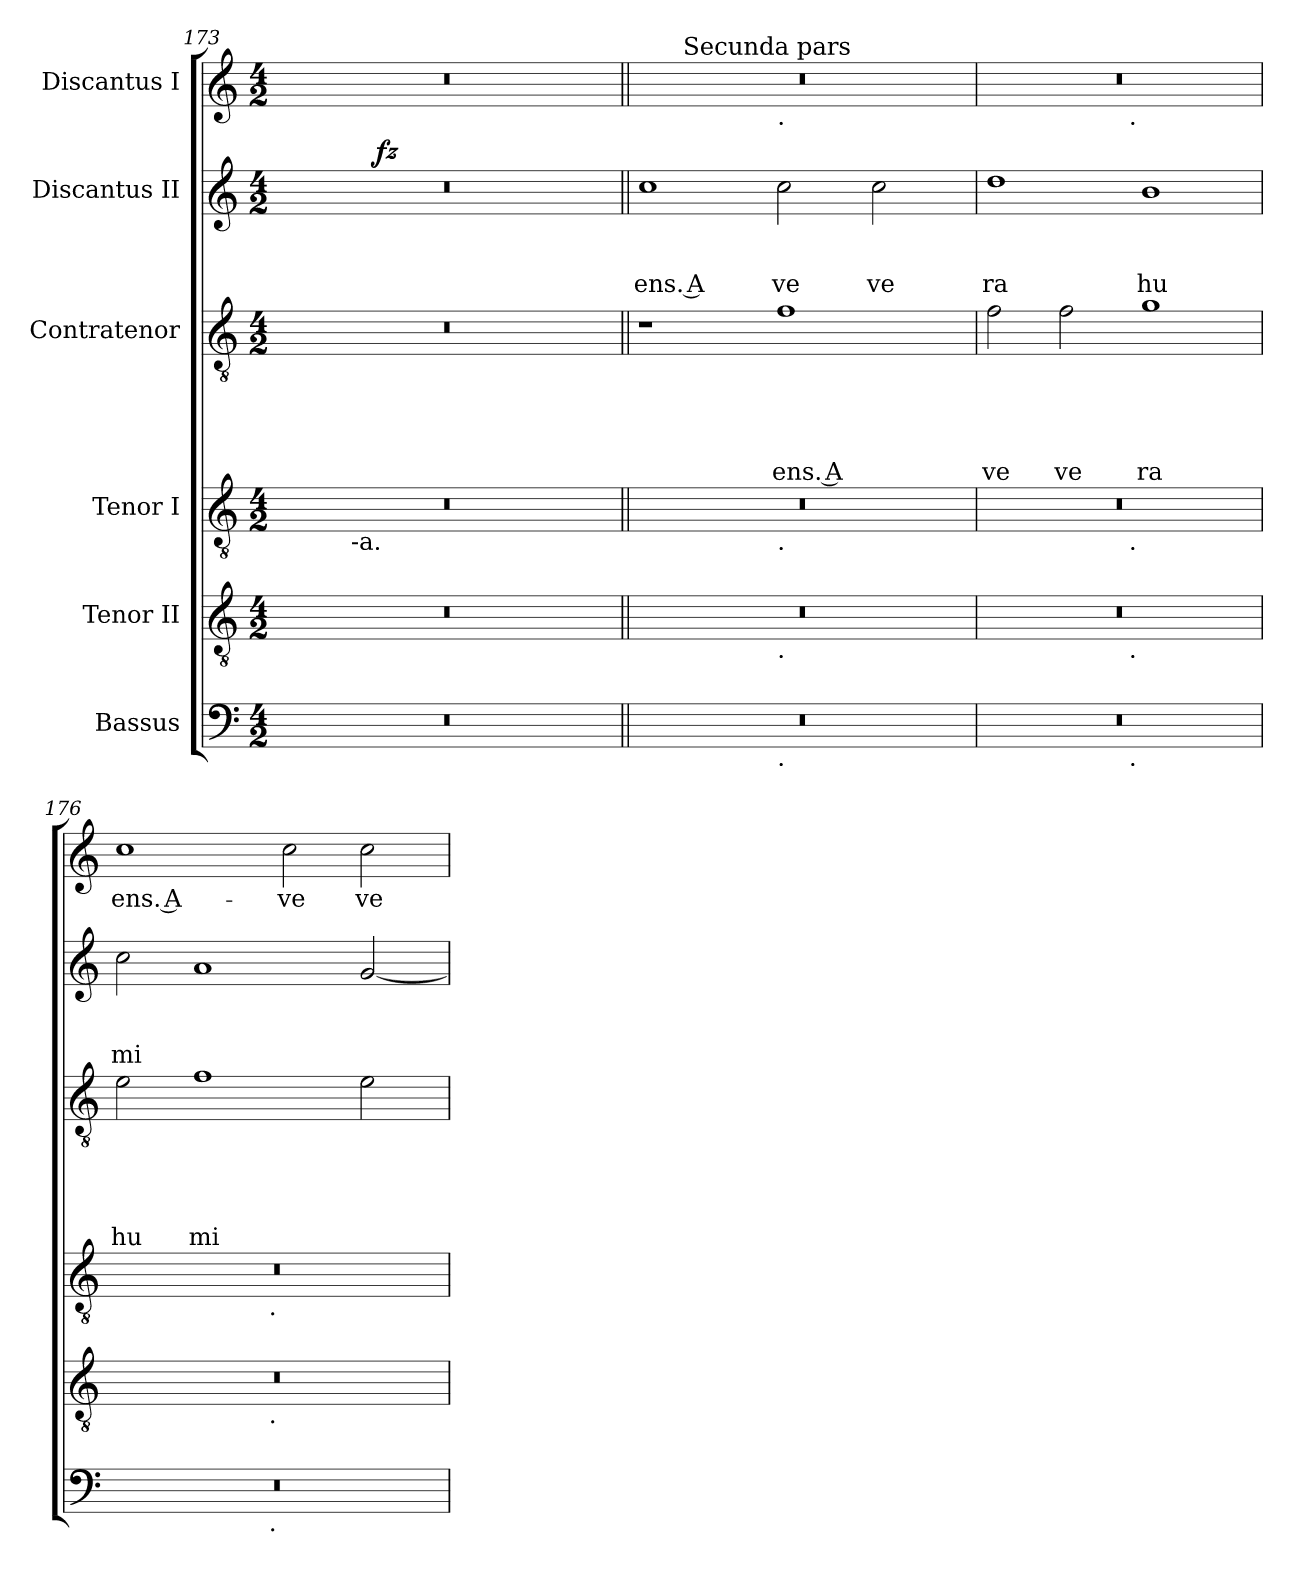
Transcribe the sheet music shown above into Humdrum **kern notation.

**kern	**dynam	**kern	**kern	**kern	**text	**text	**text	**text	**text	**kern	**text	**text	**text	**dynam	**kern	**text
*part6	*part6	*part5	*part4	*part3	*part3	*part3	*part3	*part3	*part3	*part2	*part2	*part2	*part2	*part2	*part1	*part1
*staff6	*staff6	*staff5	*staff4	*staff3	*staff3	*staff3	*staff3	*staff3	*staff3	*staff2	*staff2	*staff2	*staff2	*staff2	*staff1	*staff1
*I"Bassus	*	*I"Tenor II	*I"Tenor I	*I"Contratenor	*	*	*	*	*	*I"Discantus II	*	*	*	*	*I"Discantus I	*
*clefF4	*	*clefGv2	*clefGv2	*clefGv2	*	*	*	*	*	*clefG2	*	*	*	*	*clefG2	*
*k[]	*	*k[]	*k[]	*k[]	*	*	*	*	*	*k[]	*	*	*	*	*k[]	*
*C:	*	*C:	*C:	*C:	*	*	*	*	*	*C:	*	*	*	*	*C:	*
*M4/2	*	*M4/2	*M4/2	*M4/2	*	*	*	*	*	*M4/2	*	*	*	*	*M4/2	*
=173	=173	=173	=173	=173	=173	=173	=173	=173	=173	=173	=173	=173	=173	=173	=173	=173
*^	*	*	*^	*	*	*	*	*	*	*^	*	*	*	*	*	*
0r	4..ryy	.	0r	0r	4ryy	0r	.	.	.	.	.	0r	4..ryy	.	.	.	.	0r	.
.	.	.	.	.	16.ryy	.	.	.	.	.	.	.	.	.	.	.	.	.	.
!	!	!	!	!	!LO:TX:b:t=-a.	!	!	!	!	!	!	!	!	!	!	!	!	!	!
.	.	.	.	.	1ryy	.	.	.	.	.	.	.	.	.	.	.	.	.	.
!	!	!LO:DY:a	!	!	!	!	!	!	!	!	!	!	!	!	!	!	!	!	!
!	!	!LO:DY:n=1:b	!	!	!	!	!	!	!	!	!	!	!	!	!	!	!LO:DY:b	!	!
.	1ryy	fz ffff	.	.	.	.	.	.	.	.	.	.	1ryy	.	.	.	fz	.	.
.	.	.	.	.	2ryy	.	.	.	.	.	.	.	.	.	.	.	.	.	.
.	2ryy	.	.	.	.	.	.	.	.	.	.	.	2ryy	.	.	.	.	.	.
.	.	.	.	.	8ryy	.	.	.	.	.	.	.	.	.	.	.	.	.	.
.	16ryy	.	.	.	.	.	.	.	.	.	.	.	16ryy	.	.	.	.	.	.
.	.	.	.	.	32ryy	.	.	.	.	.	.	.	.	.	.	.	.	.	.
=174||	=174||	=174||	=174||	=174||	=174||	=174||	=174||	=174||	=174||	=174||	=174||	=174||	=174||	=174||	=174||	=174||	=174||	=174||	=174||
!	!	!	!	!	!	!	!	!	!	!	!	!	!	!	!	!LO:LY:b:rj	!	!	!
*	*	*	*^	*	*	*	*	*	*	*	*	*	*	*	*	*	*	*^	*
*	*	*	*	*	*	*	*	*	*	*	*	*	*v	*v	*	*	*	*	*	*^	*
0r	1ryy	.	0r	1ryy	0r	1ryy	1r	.	.	.	.	.	1cc	.	.	ens. A	.	0r	8..ryy	1ryy	.
!	!	!	!	!	!	!	!	!	!	!	!	!	!	!	!	!	!	!	!LO:TX:a:t=Secunda pars	!	!
.	.	.	.	.	.	.	.	.	.	.	.	.	.	.	.	.	.	.	1ryy	.	.
!	!	!	!	!	!	!	!	!	!	!	!	!	!	!	!	!	!	!	!	!LO:TX:b:t=.	!
!	!	!	!	!	!	!LO:TX:b:t=.	!	!	!	!	!	!	!	!	!	!	!	!	!	!	!
!	!	!	!	!LO:TX:b:t=.	!	!	!	!	!	!	!	!	!	!	!	!	!	!	!	!	!
!	!LO:TX:b:t=.	!	!	!	!	!	!	!	!	!	!	!	!	!	!	!	!	!	!	!	!
!	!	!	!	!	!	!	!	!	!	!	!	!LO:LY:b:rj	!	!	!	!LO:LY:b	!	!	!	!	!
.	1ryy	.	.	1ryy	.	1ryy	1f	.	.	.	.	ens. A	2cc\	.	.	ve	.	.	.	1ryy	.
.	.	.	.	.	.	.	.	.	.	.	.	.	.	.	.	.	.	.	2ryy	.	.
!	!	!	!	!	!	!	!	!	!	!	!	!	!	!	!	!LO:LY:b	!	!	!	!	!
.	.	.	.	.	.	.	.	.	.	.	.	.	2cc\	.	.	ve	.	.	.	.	.
.	.	.	.	.	.	.	.	.	.	.	.	.	.	.	.	.	.	.	4ryy	.	.
.	.	.	.	.	.	.	.	.	.	.	.	.	.	.	.	.	.	.	32ryy	.	.
=175	=175	=175	=175	=175	=175	=175	=175	=175	=175	=175	=175	=175	=175	=175	=175	=175	=175	=175	=175	=175	=175
!	!	!	!	!	!	!	!	!	!	!	!	!LO:LY:b	!	!	!	!LO:LY:b	!	!	!	!	!
*	*	*	*	*	*	*	*	*	*	*	*	*	*	*	*	*	*	*	*v	*v	*
0r	2ryy	.	0r	2ryy	0r	2ryy	2f\	.	.	.	.	ve	1dd	.	.	ra	.	0r	2ryy	.
!	!	!	!	!	!	!	!	!	!	!	!	!LO:LY:b	!	!	!	!	!	!	!	!
.	4...ryy	.	.	4...ryy	.	4...ryy	2f\	.	.	.	.	ve	.	.	.	.	.	.	4...ryy	.
!	!	!	!	!	!	!	!	!	!	!	!	!	!	!	!	!	!	!	!LO:TX:b:t=.	!
!	!	!	!	!	!	!LO:TX:b:t=.	!	!	!	!	!	!	!	!	!	!	!	!	!	!
!	!	!	!	!LO:TX:b:t=.	!	!	!	!	!	!	!	!	!	!	!	!	!	!	!	!
!	!LO:TX:b:t=.	!	!	!	!	!	!	!	!	!	!	!	!	!	!	!	!	!	!	!
.	1ryy	.	.	1ryy	.	1ryy	.	.	.	.	.	.	.	.	.	.	.	.	1ryy	.
!	!	!	!	!	!	!	!	!	!	!	!	!LO:LY:b	!	!	!	!LO:LY:b	!	!	!	!
.	.	.	.	.	.	.	1g	.	.	.	.	ra	1b	.	.	hu	.	.	.	.
.	32ryy	.	.	32ryy	.	32ryy	.	.	.	.	.	.	.	.	.	.	.	.	32ryy	.
=176	=176	=176	=176	=176	=176	=176	=176	=176	=176	=176	=176	=176	=176	=176	=176	=176	=176	=176	=176	=176
!	!	!	!	!	!	!	!	!	!	!	!	!LO:LY:b	!	!	!	!LO:LY:b	!	!	!	!LO:LY:b:rj
*	*	*	*	*	*	*	*	*	*	*	*	*	*	*	*	*	*	*v	*v	*
0r	2ryy	.	0r	2ryy	0r	2ryy	2e\	.	.	.	.	hu	2cc\	.	.	mi	.	1cc	-ens. A-
!	!	!	!	!	!	!	!	!	!	!	!	!LO:LY:b	!	!	!	!	!	!	!
.	4...ryy	.	.	4...ryy	.	4...ryy	1f	.	.	.	.	mi	1a	.	.	.	.	.	.
!	!	!	!	!	!	!LO:TX:b:t=.	!	!	!	!	!	!	!	!	!	!	!	!	!
!	!	!	!	!LO:TX:b:t=.	!	!	!	!	!	!	!	!	!	!	!	!	!	!	!
!	!LO:TX:b:t=.	!	!	!	!	!	!	!	!	!	!	!	!	!	!	!	!	!	!
.	1ryy	.	.	1ryy	.	1ryy	.	.	.	.	.	.	.	.	.	.	.	.	.
!	!	!	!	!	!	!	!	!	!	!	!	!	!	!	!	!	!	!	!LO:LY:b
.	.	.	.	.	.	.	.	.	.	.	.	.	.	.	.	.	.	2cc\	-ve
!	!	!	!	!	!	!	!	!	!	!	!	!	!	!	!	!	!	!	!LO:LY:b
.	.	.	.	.	.	.	2e\	.	.	.	.	.	[>2g/	.	.	.	.	2cc\	ve-
.	32ryy	.	.	32ryy	.	32ryy	.	.	.	.	.	.	.	.	.	.	.	.	.
*v	*v	*	*	*	*v	*v	*	*	*	*	*	*	*	*	*	*	*	*	*
*	*	*v	*v	*	*	*	*	*	*	*	*	*	*	*	*	*	*
=	=	=	=	=	=	=	=	=	=	=	=	=	=	=	=	=
*-	*-	*-	*-	*-	*-	*-	*-	*-	*-	*-	*-	*-	*-	*-	*-	*-
